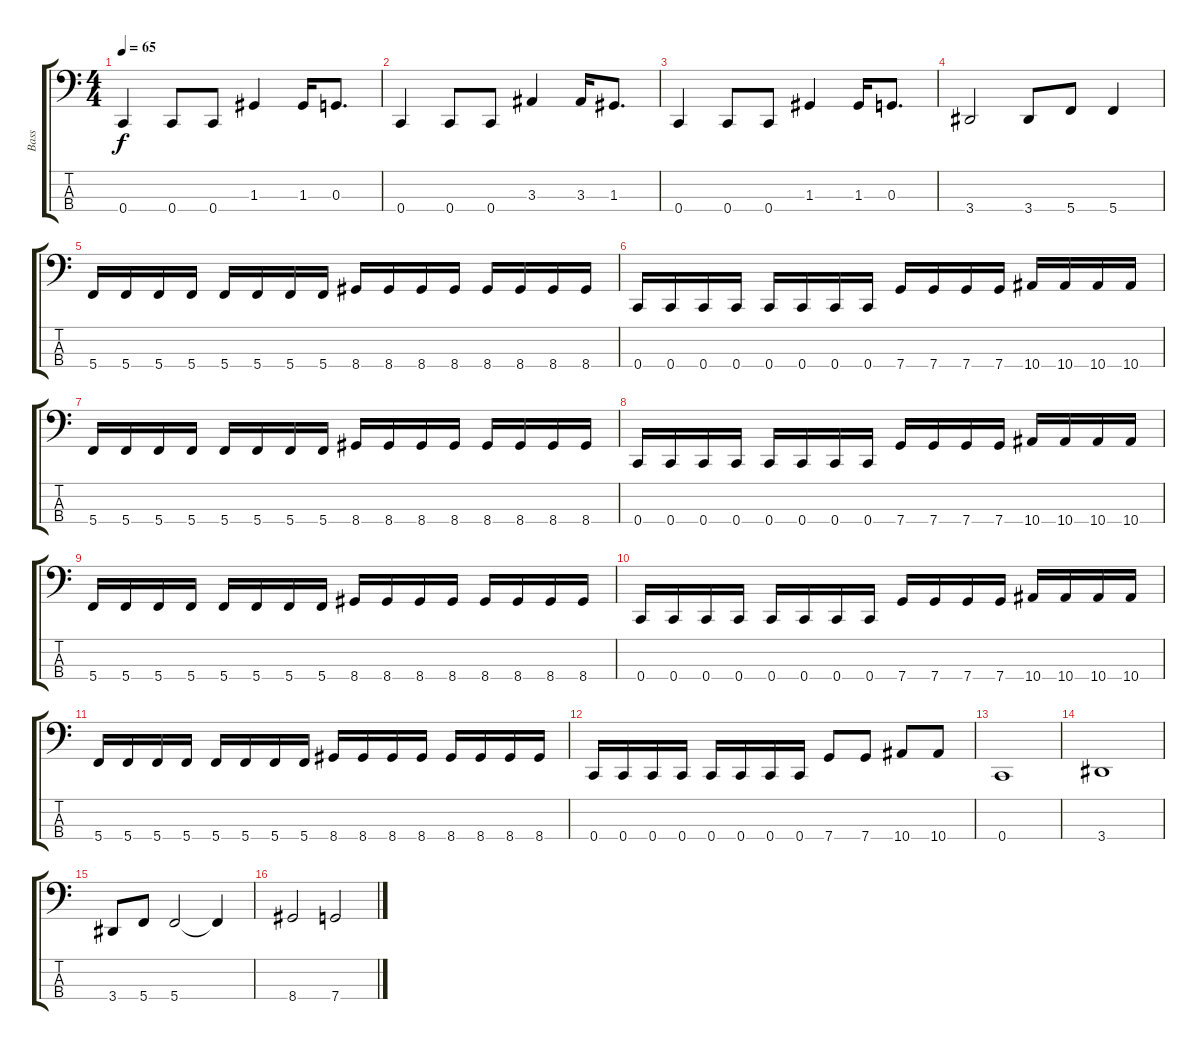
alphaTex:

\track ("Bass" "Bass") {instrument electricbassfinger}
\staff {score tabs}
\tuning (F2 C2 G1 C1) {hide}
\ts (4 4)
\tempo 65
\clef f4
\ks c
0.4.4{dy f} 0.4.8 0.4.8 1.3.4 1.3.16 0.3.8{d} |
0.4.4 0.4.8 0.4.8 3.3.4 3.3.16 1.3.8{d} |
0.4.4 0.4.8 0.4.8 1.3.4 1.3.16 0.3.8{d} |
3.4.2 3.4.8 5.4.8 5.4.4 |
5.4.16 5.4.16 5.4.16 5.4.16 5.4.16 5.4.16 5.4.16 5.4.16 8.4.16 8.4.16 8.4.16 8.4.16 8.4.16 8.4.16 8.4.16 8.4.16 |
0.4.16 0.4.16 0.4.16 0.4.16 0.4.16 0.4.16 0.4.16 0.4.16 7.4.16 7.4.16 7.4.16 7.4.16 10.4.16 10.4.16 10.4.16 10.4.16 |
5.4.16 5.4.16 5.4.16 5.4.16 5.4.16 5.4.16 5.4.16 5.4.16 8.4.16 8.4.16 8.4.16 8.4.16 8.4.16 8.4.16 8.4.16 8.4.16 |
0.4.16 0.4.16 0.4.16 0.4.16 0.4.16 0.4.16 0.4.16 0.4.16 7.4.16 7.4.16 7.4.16 7.4.16 10.4.16 10.4.16 10.4.16 10.4.16 |
5.4.16 5.4.16 5.4.16 5.4.16 5.4.16 5.4.16 5.4.16 5.4.16 8.4.16 8.4.16 8.4.16 8.4.16 8.4.16 8.4.16 8.4.16 8.4.16 |
0.4.16 0.4.16 0.4.16 0.4.16 0.4.16 0.4.16 0.4.16 0.4.16 7.4.16 7.4.16 7.4.16 7.4.16 10.4.16 10.4.16 10.4.16 10.4.16 |
5.4.16 5.4.16 5.4.16 5.4.16 5.4.16 5.4.16 5.4.16 5.4.16 8.4.16 8.4.16 8.4.16 8.4.16 8.4.16 8.4.16 8.4.16 8.4.16 |
0.4.16 0.4.16 0.4.16 0.4.16 0.4.16 0.4.16 0.4.16 0.4.16 7.4.8 7.4.8 10.4.8 10.4.8 |
0.4.1 |
3.4.1 |
3.4.8 5.4.8 5.4.2 5.4{t}.4 |
8.4.2 7.4.2
